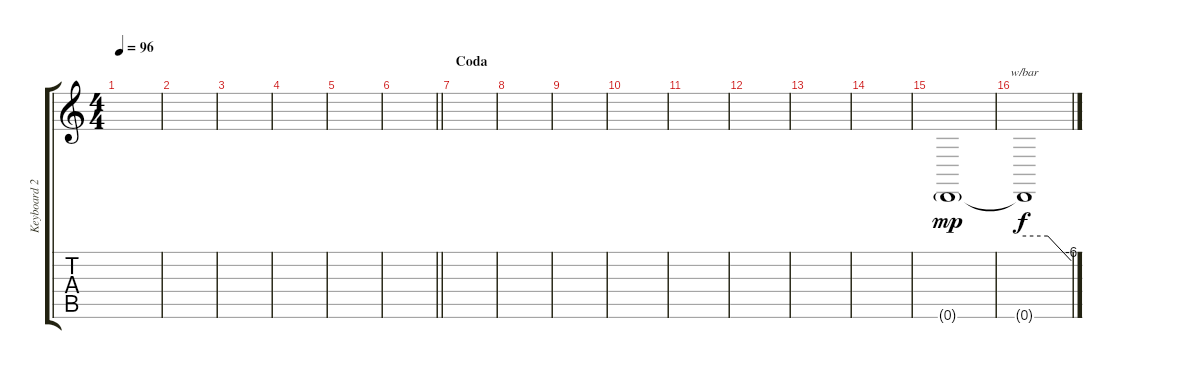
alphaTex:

\track ("Keyboard 2 " "Keyboard 2") {instrument pad4choir}
\staff {score tabs}
\tuning (E4 B3 G3 D3 A2 D2) {hide}
\ts (4 4)
\tempo 96
\clef g2
\ks c
|
|
|
|
|
\barLineRight lightlight
|
\section ("" "Coda")
|
|
|
|
|
|
|
|
0.6{g}.1{dy mp} |
0.6{t}.1{tbe (custom default 0 0 30 0 60 -24) dy f volume 16}
